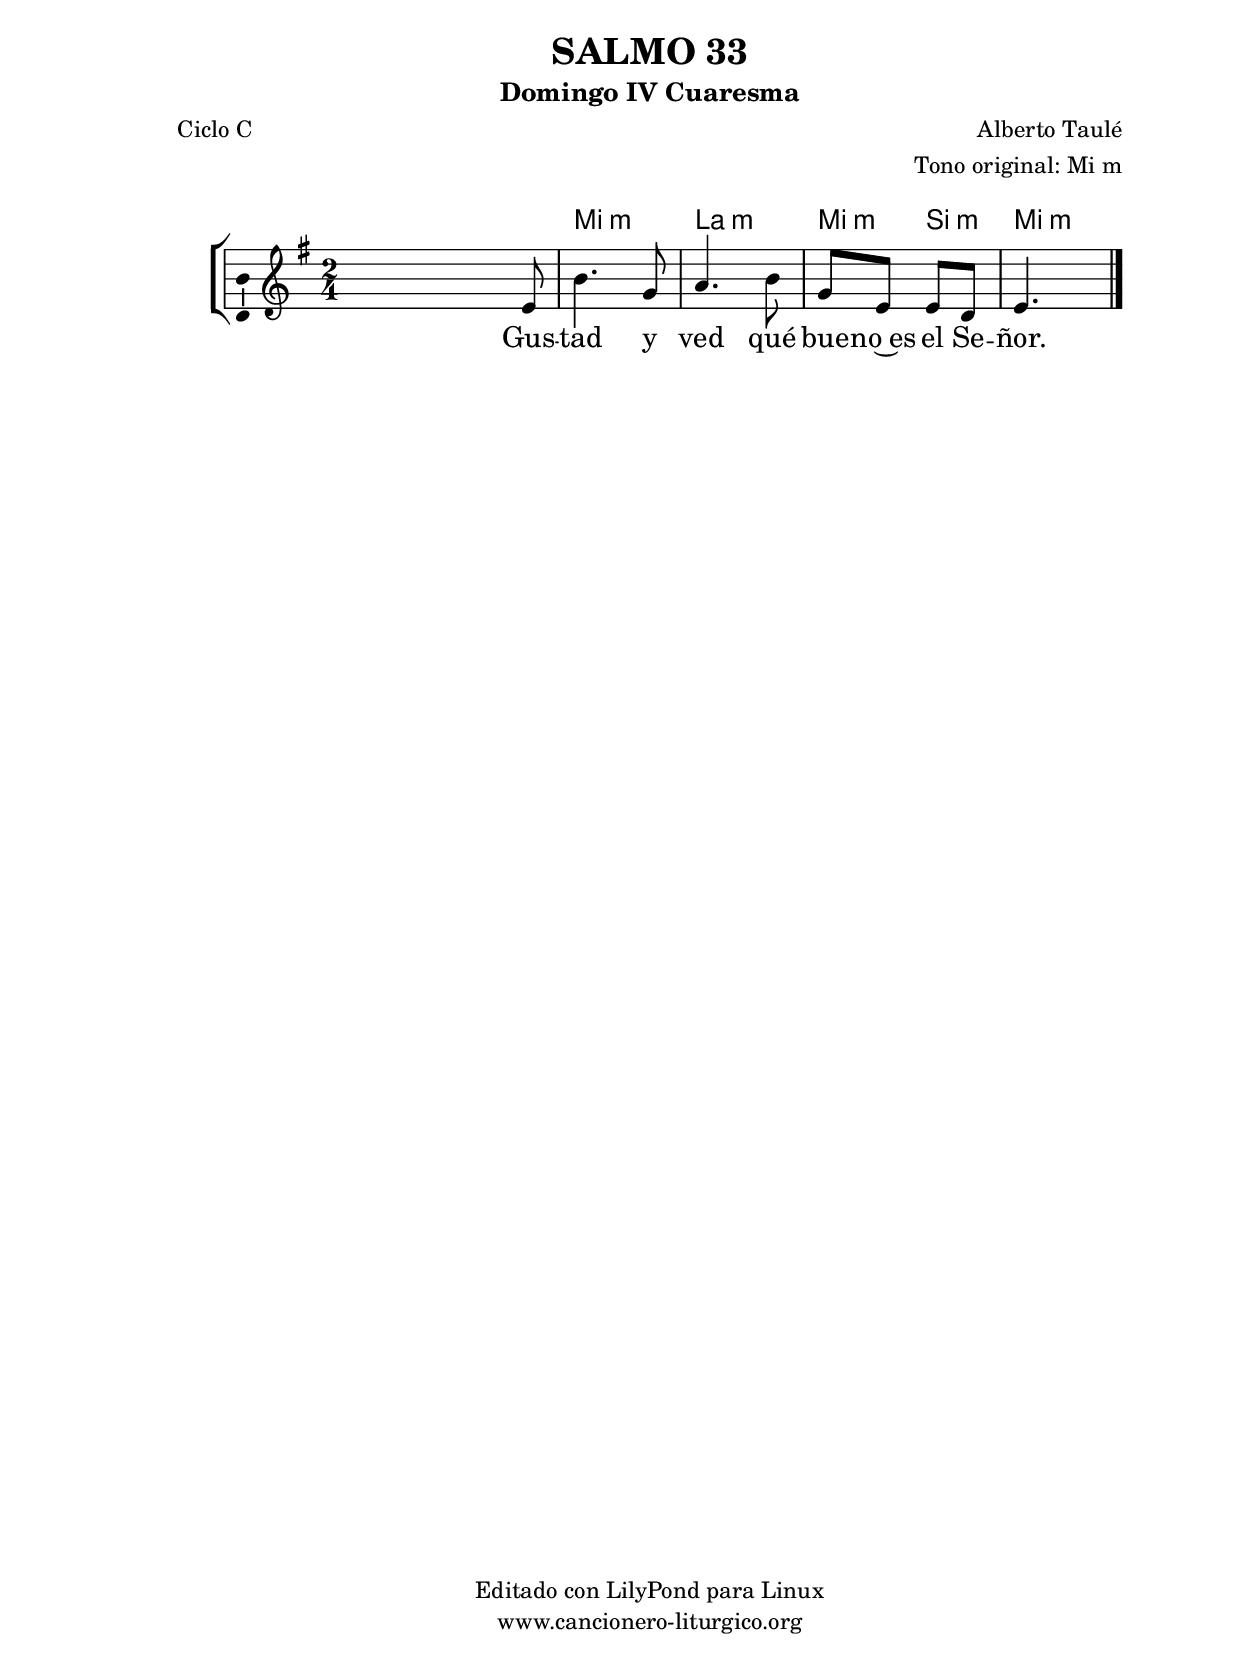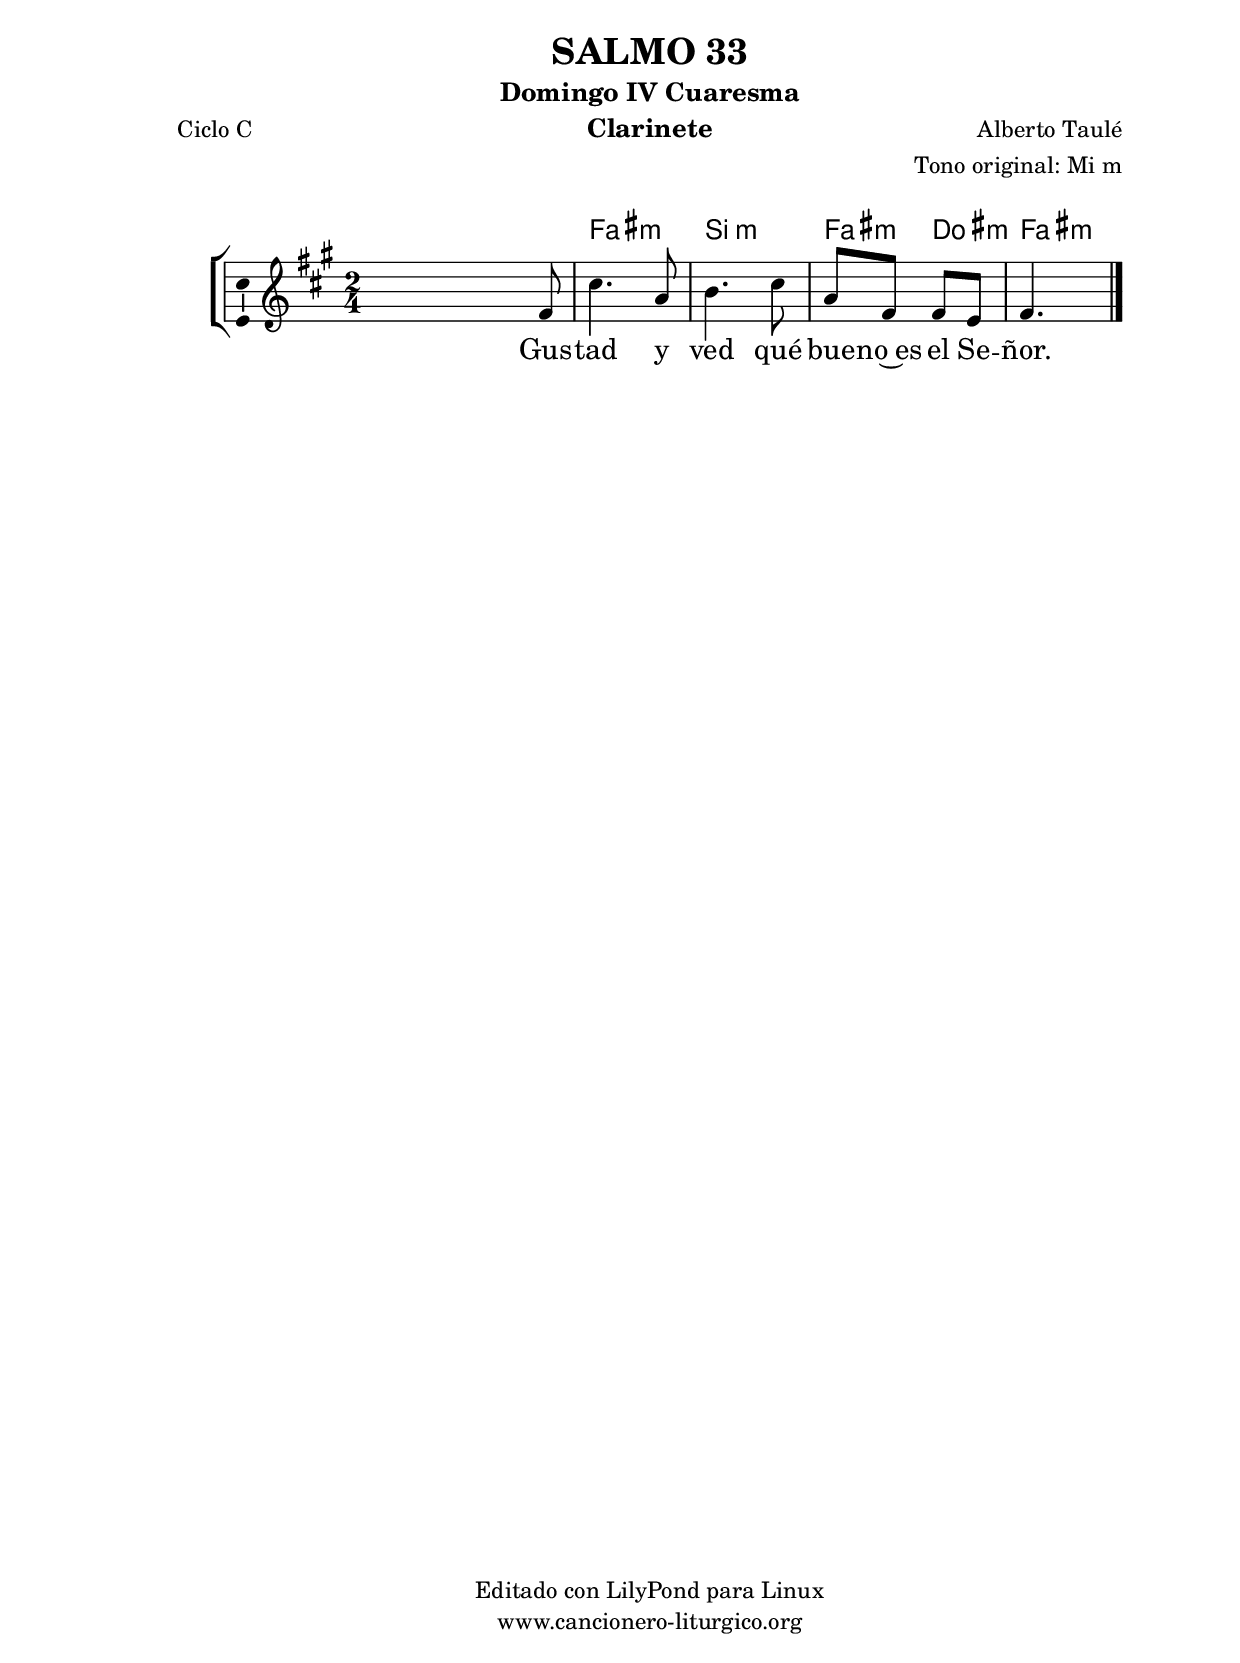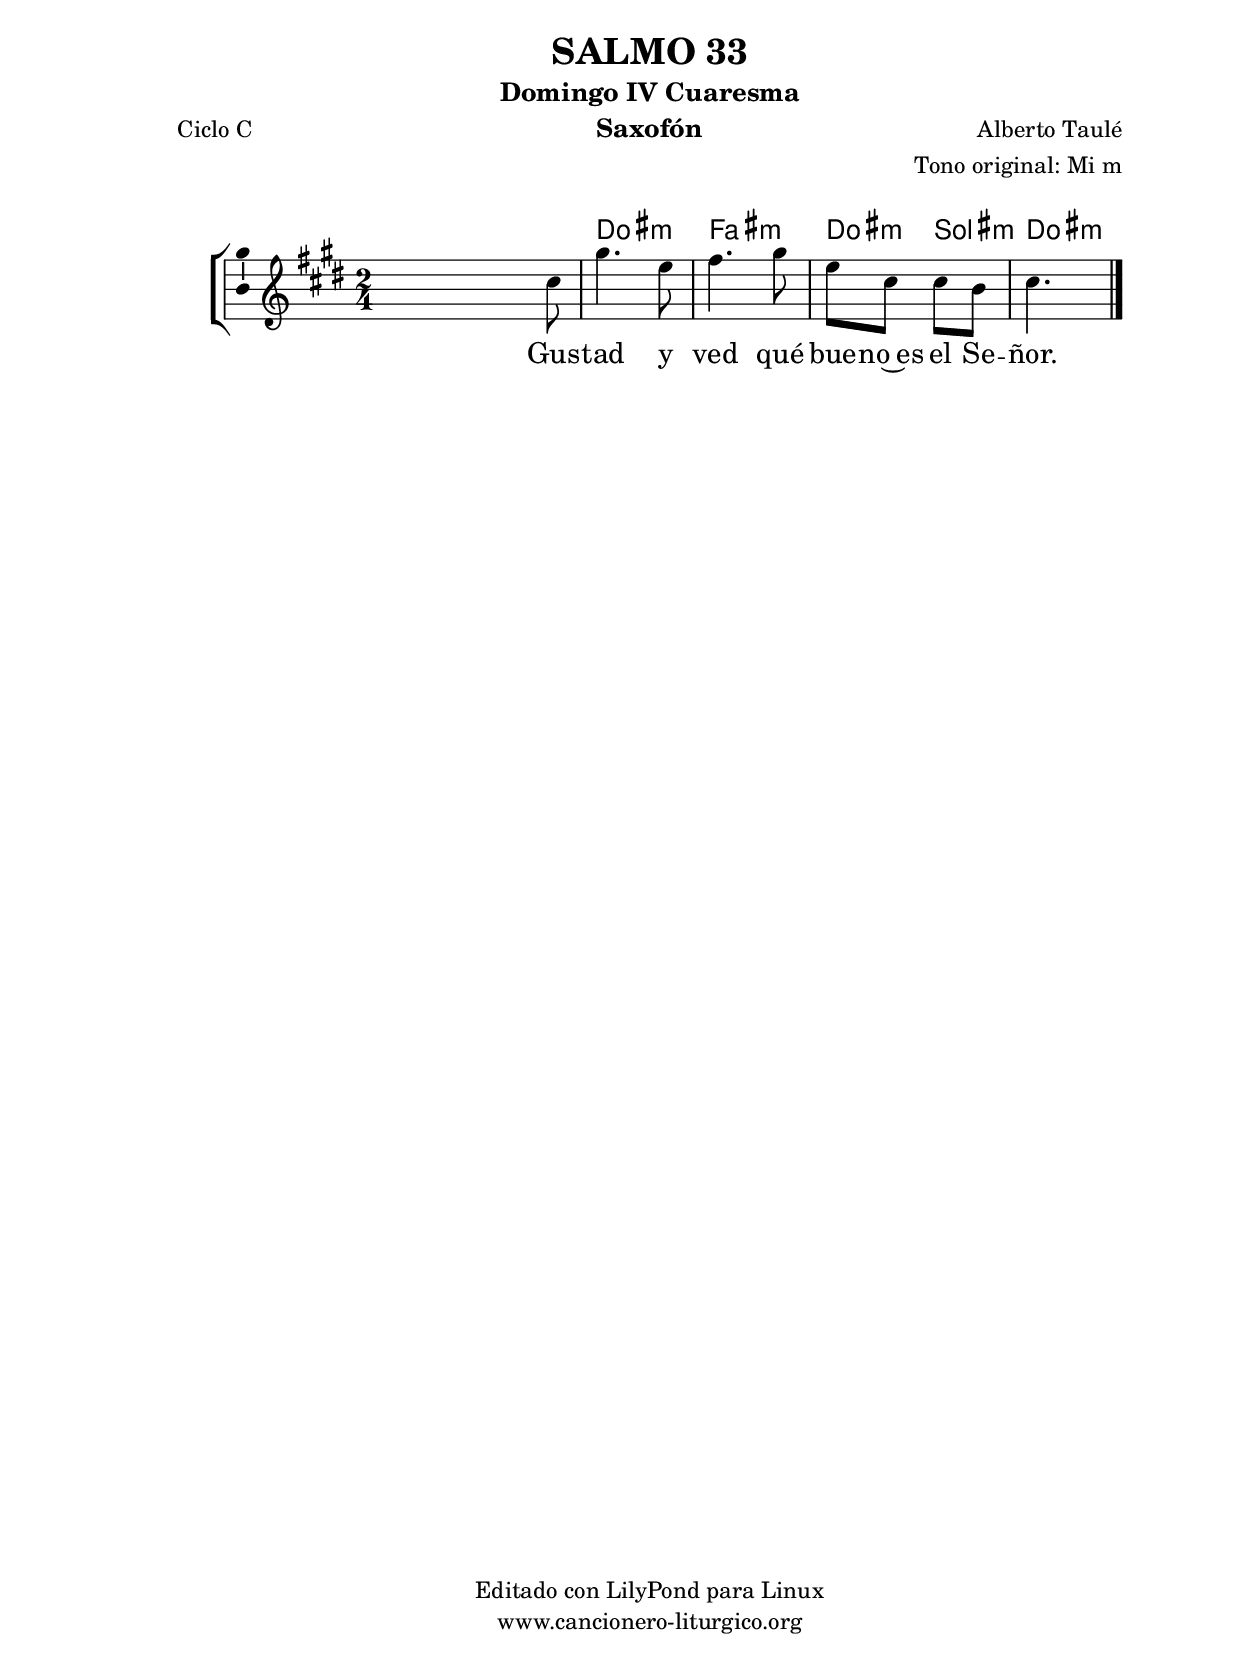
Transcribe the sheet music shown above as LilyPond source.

%
%para convertir .midi en .wav:
%timidity filename.midi -Ow -o finename.wav
%
%
%Para convertir de .wav a .mp3:
%lame -h -m j filename.wav
%
%
%para escuchar el midi:
%timidity nombrefichero.midi
%


%versión de lilypond para la que se ha escrito esta partitura:
\version "2.16.0"

	%Tamaño papel
	#(set-default-paper-size "a4")
	%Tamaño partitura
	#(set-global-staff-size 20)
	%No responde al pulsar sobre una nota
	#(ly:set-option 'point-and-click #f)

%parámetros del encabezamiento:
\header {
	title = "SALMO 33"
	subtitle = "Domingo IV Cuaresma"
	composer = "Alberto Taulé"
	poet = "Ciclo C"
	meter = ""
	arranger = "Tono original: Mi m"
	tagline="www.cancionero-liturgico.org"
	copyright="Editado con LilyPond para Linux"
	}

%parámetros asociados al papel:
\paper  {
	oddHeaderMarkup = \markup {\fill-line { \on-the-fly #not-first-page \fromproperty #'header:title \on-the-fly #not-first-page \fromproperty #'header:composer }}
	evenHeaderMarkup = \markup {\fill-line { \fromproperty #'header:composer \fromproperty #'header:title }}
	#(set-paper-size "a4")
	print-page-number = ##f
	first-page-number = 1
	print-first-page-number = ##f
%	head-separation = 3.0 \cm
	top-margin = 2.0 \cm
	bottom-margin = 0.5\cm
%%%	bottom-margin = -1.0\cm
	left-margin = 3.0 \cm
	line-width = 16.0 \cm 
	indent = 8\mm
	interscoreline = 2.\mm
	between-system-space = 15\mm
%	para que las partituras no llenen la hoja:
	ragged-bottom = ##t
%	idem para la última hoja:
	ragged-last-bottom = ##f
%	para que las partituras llenen el ancho del papel:
	ragged-last = ##f
	after-title-space = 2.5 \cm
%page-count=1
%system-count=8

	%Flexible Vertical Spacing
%	markup-markup-spacing =
%	#'((basic-distance . 15) (minimum-distance . 15) (padding . 3))
	markup-system-spacing =
	#'((basic-distance . 15) (minimum-distance . 15) (padding . 3))
	system-system-spacing =
	#'((basic-distance . 15) (minimum-distance . 15) (padding . 3))
	score-system-spacing =
	#'((basic-distance . 15) (minimum-distance . 15) (padding . 5))
%	top-system-spacing = % header
%	#'((basic-distance . 8) (minimum-distance . 0) (padding . 3))
%	top-markup-spacing =
%	#'((basic-distance . 20) (minimum-distance . 20) (padding . 3))
	last-bottom-spacing = % footer
	#'((basic-distance . 5) (minimum-distance . 5) (padding . 3))
%	score-markup-spacing =
%	#'((basic-distance . 16) (minimum-distance . 13) (padding . 3))

	}


%parámetros que afectan a toda la partitura:
global =  {
	%clave de sol (G):
	\clef G
	%armadura:
%	\transpose a c'
	\key e \minor
	\tempo 4=90
	\set Score.tempoHideNote = ##t
	}


acordes = {
	\italianChords
	\chordmode {
%	\transpose a c'
{
s2
e2:m a:m e4:m b:m e2:m

	}
	}
}


melodia = 
%	\transpose a c'
{
	\relative c'{
	\time 2/4

s4 s8 e8
b'4. g8
a4. b8
g8 e e d
e4. s8

	\bar "|."
	}
	}


texto = \lyricmode {
Gus -- tad y ved qué bue -- no~es el Se -- ñor.
	}


acordesStaff = \context ChordNames = acordesStaff <<
	\set chordChanges = ##t
	\acordes
	>>


vozStaff = \context Voice = vozStaff
\with {\consists "Ambitus_engraver"}
<<
%	\set Staff.instrumentName = ""
%	\set Staff.shortInstrumentName = ""
%	\set Staff.midiInstrument = #"clarinet"
%	\set Staff.midiInstrument = #"cello"
%	\set Staff.midiInstrument = #"flute"
	\set Staff.midiInstrument = #"electric guitar (jazz)"
%	\set Staff.midiInstrument = #"english horn"
%	\set Staff.midiInstrument = #"violin"
%	\set Staff.midiInstrument = #"glockenspiel"
	\set Staff.midiMinimumVolume = #0.7
	\set Staff.midiMaximumVolume = #0.9
	\global
	\melodia
	>>


textoStaff = \context Lyrics = textoStaff <<
	\lyricsto vozStaff \texto
	>>

\book {
	\score {
		\context ChoirStaff {
			\override StaffGroup.SystemStartBracket #'collapse-height = #1
			\override Score.SystemStartBar #'collapse-height = #1
			<<
			\acordesStaff
			\vozStaff
			\textoStaff
			>>
			}
		\layout {
	    		\context {
				\Lyrics
				\override LyricText #'font-size = #2
				}
	   		 \context {
				\Score
				%fontSize = #3
				\override StaffSymbol #'staff-space = #(magstep +3)
				%\override Beam #'thickness = #0.55
				%\override SpacingSpanner #'spacing-increment = #1.0
				%\override Slur #'height-limit = #1.5
				}
			}
		}
	\score {
		\unfoldRepeats
		\context ChoirStaff {
			<<
			\acordesStaff
			\vozStaff
			>>
			}
		\midi {
	  		\context {
	  			\Score
				tempoWholesPerMinute = #(ly:make-moment 70 4)
				}
			}
		}
	}

%Partitura para clarinete
#(define output-suffix "C")
\book {
	\header{
		instrument = "Clarinete"
		}
	\score {
		\context ChoirStaff {
			\override StaffGroup.SystemStartBracket #'collapse-height = #1
			\override Score.SystemStartBar #'collapse-height = #1
\transpose c d
			<<
			\acordesStaff
			\vozStaff
			\textoStaff
			>>
			}
		\layout {
	    		\context {
				\Lyrics
				\override LyricText #'font-size = #2
				}
	   		 \context {
				\Score
				%fontSize = #3
				\override StaffSymbol #'staff-space = #(magstep +3)
				%\override Beam #'thickness = #0.55
				%\override SpacingSpanner #'spacing-increment = #1.0
				%\override Slur #'height-limit = #1.5
				}
			}
		}
	}

%Partitura para saxofón
#(define output-suffix "S")
\book {
	\header{
		instrument = "Saxofón"
		}
	\score {
		\context ChoirStaff {
			\override StaffGroup.SystemStartBracket #'collapse-height = #1
			\override Score.SystemStartBar #'collapse-height = #1
\transpose c a
			<<
			\acordesStaff
			\vozStaff
			\textoStaff
			>>
			}
		\layout {
	    		\context {
				\Lyrics
				\override LyricText #'font-size = #2
				}
	   		 \context {
				\Score
				%fontSize = #3
				\override StaffSymbol #'staff-space = #(magstep +3)
				%\override Beam #'thickness = #0.55
				%\override SpacingSpanner #'spacing-increment = #1.0
				%\override Slur #'height-limit = #1.5
				}
			}
		}
	}

